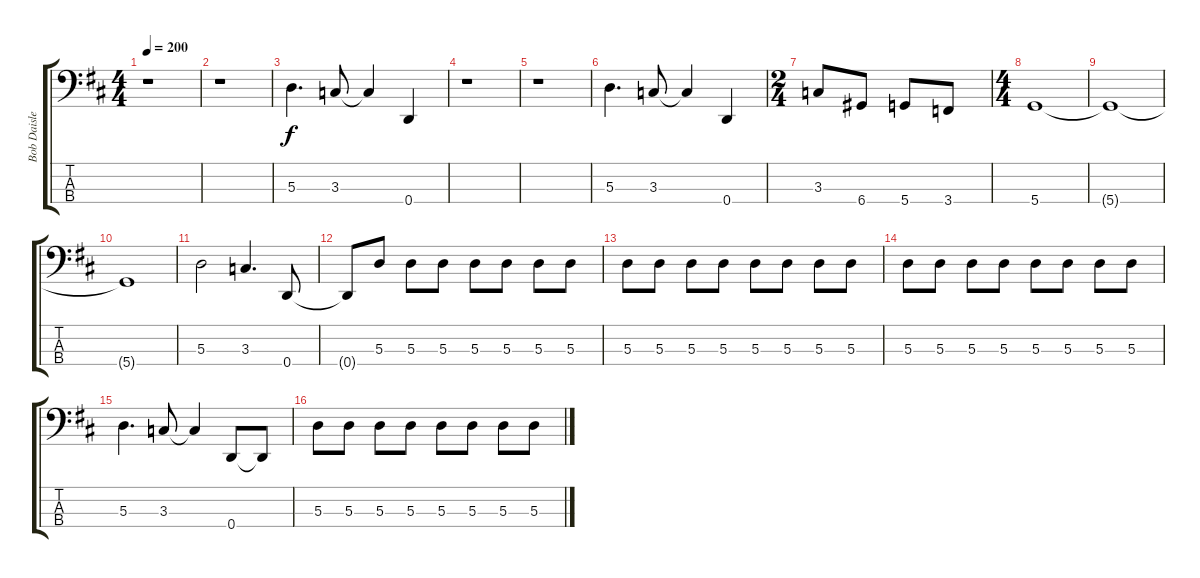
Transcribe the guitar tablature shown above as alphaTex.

\track ("Bob Daisley" "Bob Daisle") {instrument electricbassfinger}
\staff {score tabs}
\tuning (G2 D2 A1 D1) {hide}
\ts (4 4)
\tempo 200
\clef f4
\ks d
r.1{dy f} |
r.1 |
5.3.4{d} 3.3.8 3.3{t}.4 0.4.4 |
r.1 |
r.1 |
5.3.4{d} 3.3.8 3.3{t}.4 0.4.4 |
\ts (2 4)
3.3.8 6.4.8 5.4.8 3.4.8 |
\ts (4 4)
5.4.1 |
5.4{t}.1 |
5.4{t}.1 |
5.3.2 3.3.4{d} 0.4.8 |
0.4{t}.8 5.3.8 5.3.8 5.3.8 5.3.8 5.3.8 5.3.8 5.3.8 |
5.3.8 5.3.8 5.3.8 5.3.8 5.3.8 5.3.8 5.3.8 5.3.8 |
5.3.8 5.3.8 5.3.8 5.3.8 5.3.8 5.3.8 5.3.8 5.3.8 |
5.3.4{d} 3.3.8 3.3{t}.4 0.4.8 0.4{t}.8 |
5.3.8 5.3.8 5.3.8 5.3.8 5.3.8 5.3.8 5.3.8 5.3.8
